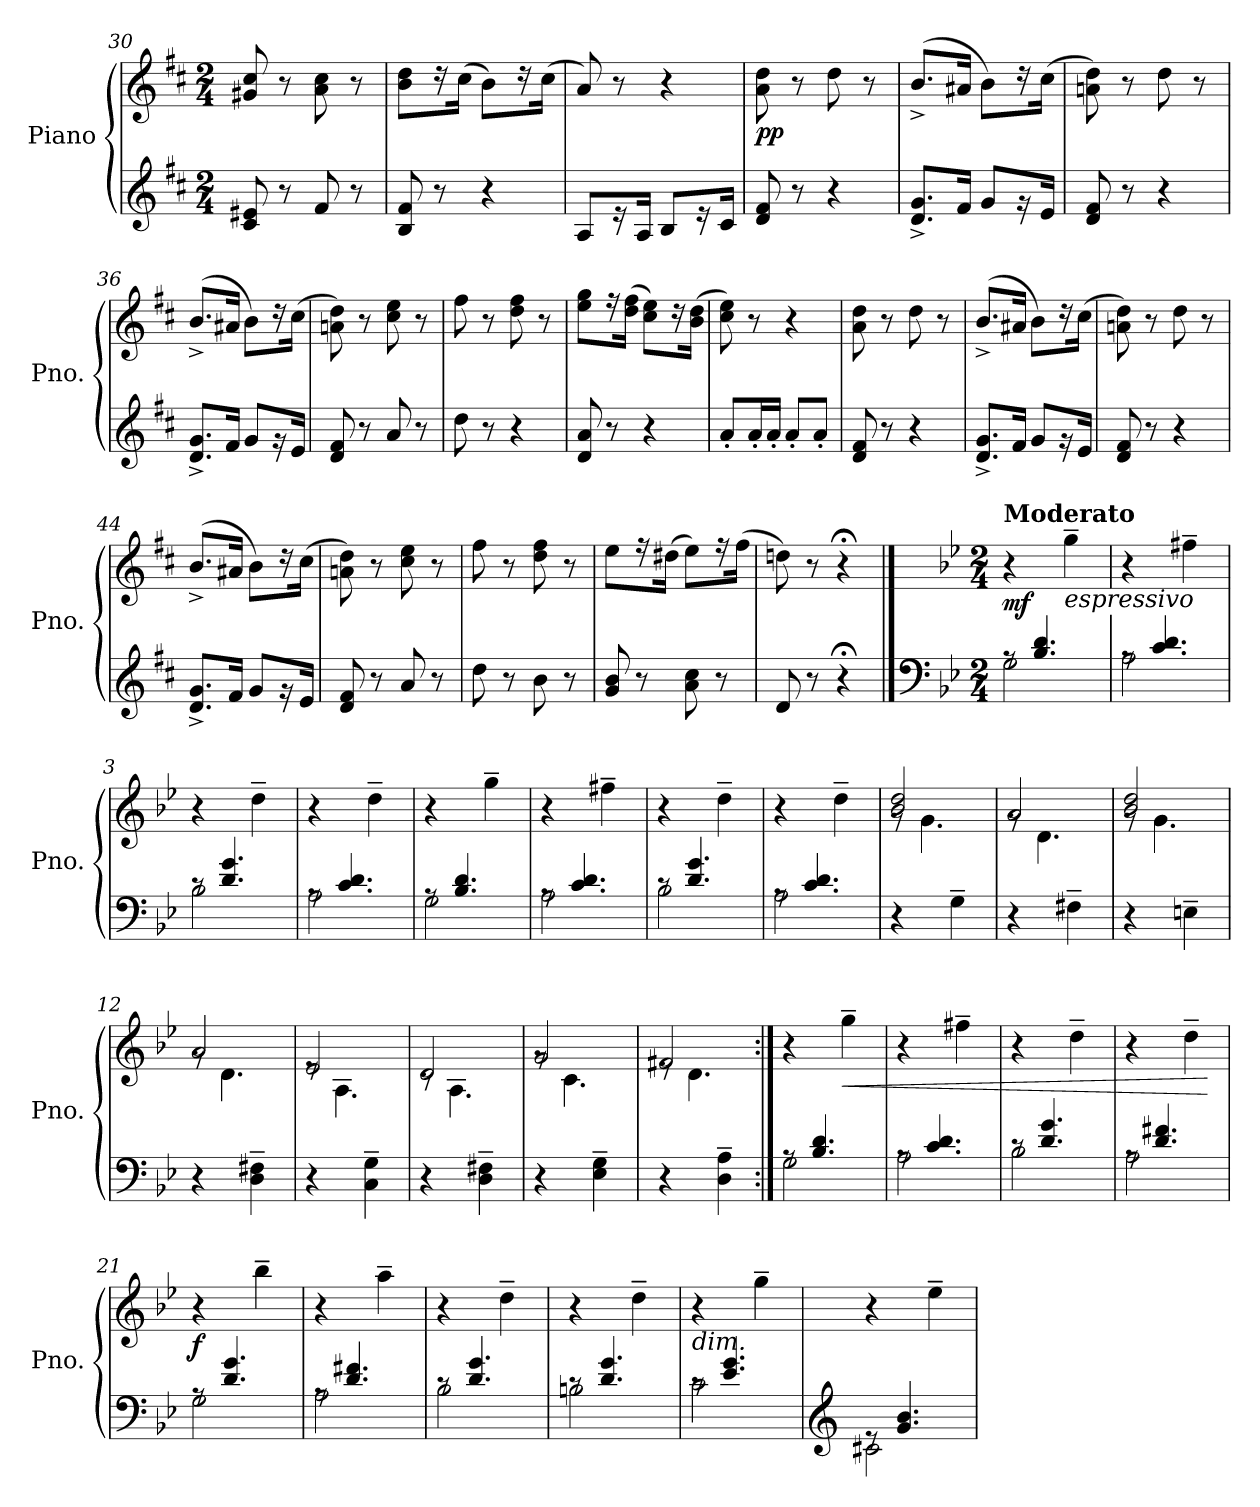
**kern	**kern	**dynam
*part1	*part1	*part1
*staff2	*staff1	*staff1/2
*I"Piano	*	*
*I'Pno.	*	*
*clefG2	*clefG2	*
*k[f#c#]	*k[f#c#]	*
*M2/4	*M2/4	*
=30	=30	=30
8c#/ 8e#X/	8g#X/ 8cc#/	.
8r	8r	.
8f#/	8a\ 8cc#\	.
8r	8r	.
=31	=31	=31
8B/ 8f#/	8b\ 8dd\L	.
8r	16rdd	.
.	(>16cc#\Jk	.
4r	8b\L)	.
.	16rdd	.
.	(>16cc#\Jk	.
=32	=32	=32
8A/L	8a/)	.
16re	8r	.
16A/Jk	.	.
8B/L	4r	.
16re	.	.
16c#/Jk	.	.
!!LO:LB:g=z
=33	=33	=33
!	!	!LO:DY:b
8d/ 8f#/	8a\ 8dd\	pp
8r	8r	.
4r	8dd\	.
.	8r	.
=34	=34	=34
8.d/^ 8.g/^L	(>8.b^/L	.
16f#/Jk	16a#X/Jk	.
8g/L	8b\L)	.
16rg	16rdd	.
16e/Jk	(>16cc#\Jk	.
=35	=35	=35
8d/ 8f#/	8an\ 8dd\)	.
8r	8r	.
4r	8dd\	.
.	8r	.
=36	=36	=36
8.d/^ 8.g/^L	(>8.b^/L	.
16f#/Jk	16a#X/Jk	.
8g/L	8b\L)	.
16rg	16rdd	.
16e/Jk	(>16cc#\Jk	.
=37	=37	=37
8d/ 8f#/	8an\ 8dd\)	.
8r	8r	.
8a/	8cc#\ 8ee\	.
8r	8r	.
=38	=38	=38
8dd\	8ff#\	.
8r	8r	.
4r	8dd\ 8ff#\	.
.	8r	.
=39	=39	=39
8d/ 8a/	8ee\ 8gg\L	.
8r	16rff	.
.	(>16dd\ 16ff#\Jk	.
4r	8cc#\ 8ee\L)	.
.	16rdd	.
.	(>16b\ 16dd\Jk	.
=40	=40	=40
8a'/L	8cc#\ 8ee\)	.
16a'/L	8r	.
16a'/JJ	.	.
8a'/L	4r	.
8a'/J	.	.
!!LO:LB:g=z
=41	=41	=41
8d/ 8f#/	8a\ 8dd\	.
8r	8r	.
4r	8dd\	.
.	8r	.
=42	=42	=42
8.d/^ 8.g/^L	(>8.b^/L	.
16f#/Jk	16a#X/Jk	.
8g/L	8b\L)	.
16rg	16rdd	.
16e/Jk	(>16cc#\Jk	.
=43	=43	=43
8d/ 8f#/	8an\ 8dd\)	.
8r	8r	.
4r	8dd\	.
.	8r	.
=44	=44	=44
8.d/^ 8.g/^L	(>8.b^/L	.
16f#/Jk	16a#X/Jk	.
8g/L	8b\L)	.
16rg	16rdd	.
16e/Jk	(>16cc#\Jk	.
=45	=45	=45
8d/ 8f#/	8an\ 8dd\)	.
8r	8r	.
8a/	8cc#\ 8ee\	.
8r	8r	.
=46	=46	=46
8dd\	8ff#\	.
8r	8r	.
8b\	8dd\ 8ff#\	.
8r	8r	.
=47	=47	=47
8g/ 8b/	8ee\L	.
8r	16rff	.
.	(>16dd#X\Jk	.
8a\ 8cc#\	8ee\L)	.
8r	16rff	.
.	(>16ff#\Jk	.
=48	=48	=48
8d/	8ddn\)	.
8r	8r	.
4r;<	4r;<	.
!!LO:PB:g=z
==1	==1	==1
*clefF4	*	*
*k[b-e-]	*k[b-e-]	*
*M2/4	*M2/4	*
*^	*	*
!	!	!LO:TX:a:B:t=Moderato	!
!	!	!	!LO:DY:b
8rA	2G\	4r	mf
4.B-/ 4.d/	.	.	.
!	!	!LO:TX:b:i:t=espressivo	!
.	.	4gg~\	.
=2	=2	=2	=2
8rA	2A\	4r	.
4.c/ 4.d/	.	.	.
.	.	4ff#X~\	.
=3	=3	=3	=3
8rc	2B-\	4r	.
4.d/ 4.g/	.	.	.
.	.	4dd~\	.
=4	=4	=4	=4
8rA	2A\	4r	.
4.c/ 4.d/	.	.	.
.	.	4dd~\	.
=5	=5	=5	=5
8rA	2G\	4r	.
4.B-/ 4.d/	.	.	.
.	.	4gg~\	.
=6	=6	=6	=6
8rA	2A\	4r	.
4.c/ 4.d/	.	.	.
.	.	4ff#X~\	.
=7	=7	=7	=7
8rc	2B-\	4r	.
4.d/ 4.g/	.	.	.
.	.	4dd~\	.
=8	=8	=8	=8
8rA	2A\	4r	.
4.c/ 4.d/	.	.	.
.	.	4dd~\	.
*v	*v	*	*
=9	=9	=9
*	*^	*
4r	2b-/ 2dd/	8rg	.
.	.	4.g\	.
4G~\	.	.	.
=10	=10	=10	=10
4r	2a/	8rg	.
.	.	4.d\	.
4F#X~\	.	.	.
!!LO:LB:g=z	!!
=11	=11	=11	=11
4r	2b-/ 2dd/	8rg	.
.	.	4.g\	.
4En~\	.	.	.
=12	=12	=12	=12
4r	2a/	8rg	.
.	.	4.d\	.
4D\~ 4F#X\~	.	.	.
=13	=13	=13	=13
4r	2e-/	8re	.
.	.	4.A\	.
4C\~ 4G\~	.	.	.
=14	=14	=14	=14
4r	2d/	8rc	.
.	.	4.A\	.
4D\~ 4F#X\~	.	.	.
=15	=15	=15	=15
4r	2g/	8rg	.
.	.	4.c\	.
4E-\~ 4G\~	.	.	.
=16	=16	=16	=16
4r	2f#X/	8re	.
.	.	4.d\	.
4D\~ 4A\~	.	.	.
*	*v	*v	*
=17:|!	=17:|!	=17:|!
*^	*	*
8rA	2G\	4r	.
4.B-/ 4.d/	.	.	.
!	!	!	!LO:HP:b
.	.	4gg~\	<
=18	=18	=18	=18
8rA	2A\	4r	.
4.c/ 4.d/	.	.	.
.	.	4ff#X~\	.
=19	=19	=19	=19
8rc	2B-\	4r	.
4.d/ 4.g/	.	.	.
.	.	4dd~\	.
=20	=20	=20	=20
8rA	2A\	4r	.
4.d/ 4.f#X/	.	.	.
.	.	4dd~\	.
*v	*v	*	*
.	.	[
=21	=21	=21
*^	*	*
!	!	!	!LO:DY:b
8rA	2G\	4r	f
4.d/ 4.g/	.	.	.
.	.	4bb-~\	.
!!LO:LB:g=z
=22	=22	=22	=22
8rA	2A\	4r	.
4.d/ 4.f#X/	.	.	.
.	.	4aa~\	.
=23	=23	=23	=23
8rc	2B-\	4r	.
4.d/ 4.g/	.	.	.
.	.	4dd~\	.
=24	=24	=24	=24
8rc	2Bn\	4r	.
4.d/ 4.g/	.	.	.
.	.	4dd~\	.
=25	=25	=25	=25
!	!	!LO:TX:b:i:t=dim.	!
8rc	2c\	4r	.
4.e-/ 4.g/	.	.	.
.	.	4gg~\	.
=26	=26	=26	=26
*clefG2	*	*	*
8re	2c#X\	4r	.
4.g/ 4.b-/	.	.	.
.	.	4ee-~\	.
*v	*v	*	*
=	=	=
*-	*-	*-
